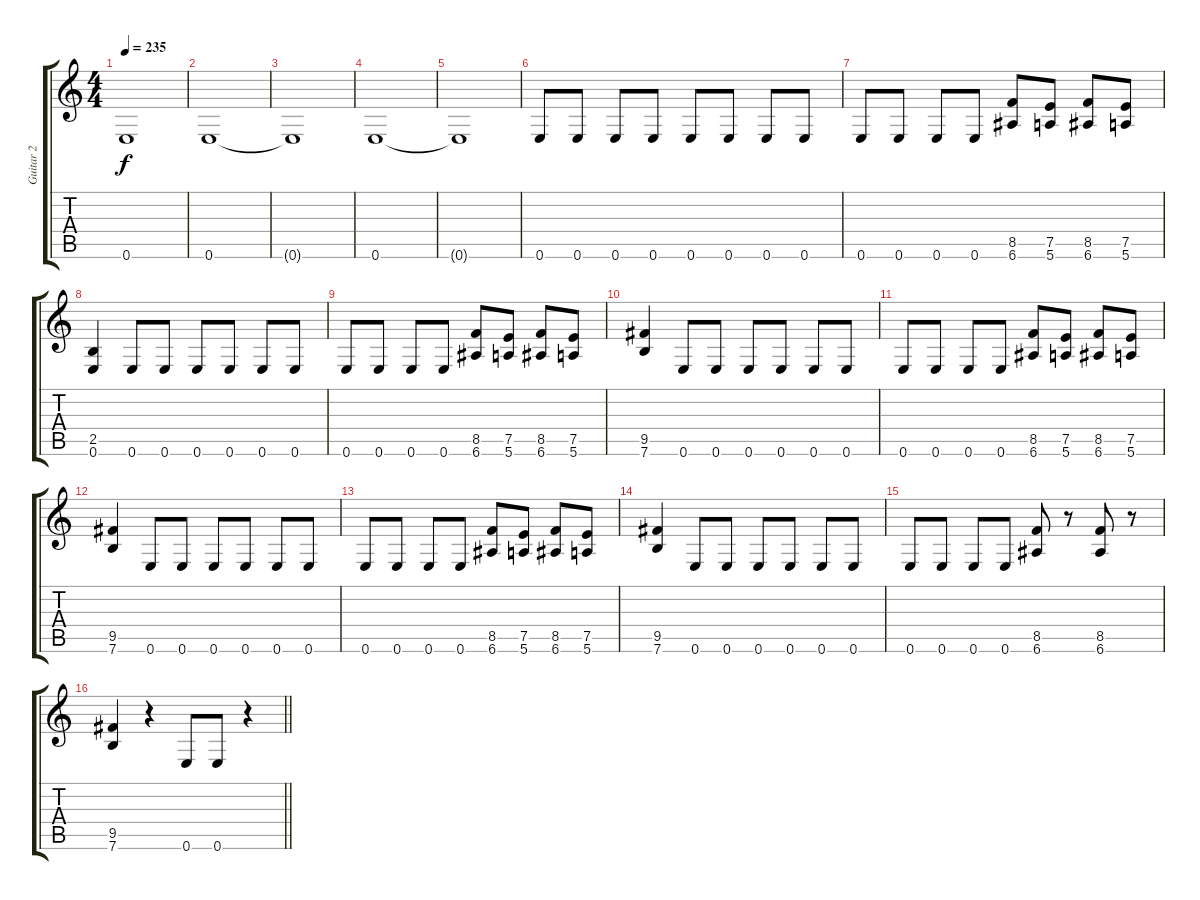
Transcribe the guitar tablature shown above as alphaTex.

\track ("Guitar 2" "Guitar 2") {instrument overdrivenguitar}
\staff {score tabs}
\tuning (E4 B3 G3 D3 A2 E2) {hide}
\ts (4 4)
\tempo 235
\clef g2
\ks c
0.6{t}.1{dy f} |
0.6.1 |
0.6{t}.1 |
0.6.1 |
0.6{t}.1 |
0.6.8 0.6.8 0.6.8 0.6.8 0.6.8 0.6.8 0.6.8 0.6.8 |
0.6.8 0.6.8 0.6.8 0.6.8 (8.5 6.6).8 (7.5 5.6).8 (8.5 6.6).8 (7.5 5.6).8 |
(2.5 0.6).4 0.6.8 0.6.8 0.6.8 0.6.8 0.6.8 0.6.8 |
0.6.8 0.6.8 0.6.8 0.6.8 (8.5 6.6).8 (7.5 5.6).8 (8.5 6.6).8 (7.5 5.6).8 |
(9.5 7.6).4 0.6.8 0.6.8 0.6.8 0.6.8 0.6.8 0.6.8 |
0.6.8 0.6.8 0.6.8 0.6.8 (8.5 6.6).8 (7.5 5.6).8 (8.5 6.6).8 (7.5 5.6).8 |
(9.5 7.6).4 0.6.8 0.6.8 0.6.8 0.6.8 0.6.8 0.6.8 |
0.6.8 0.6.8 0.6.8 0.6.8 (8.5 6.6).8 (7.5 5.6).8 (8.5 6.6).8 (7.5 5.6).8 |
(9.5 7.6).4 0.6.8 0.6.8 0.6.8 0.6.8 0.6.8 0.6.8 |
0.6.8 0.6.8 0.6.8 0.6.8 (8.5 6.6).8 r.8 (8.5 6.6).8 r.8 |
\barLineRight lightlight
(9.5 7.6).4 r.4 0.6.8 0.6.8 r.4
